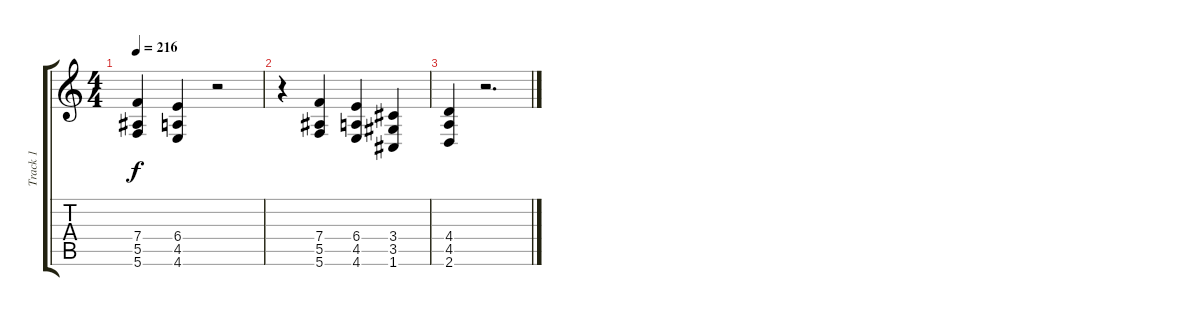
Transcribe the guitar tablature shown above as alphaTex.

\track ("Track 1" "Track 1") {instrument overdrivenguitar}
\staff {score tabs}
\tuning (C4 G3 Eb3 Bb2 F2 C2) {hide}
\ts (4 4)
\tempo 216
\clef g2
\ks c
(7.4 5.5 5.6).4{dy f} (6.4 4.5 4.6).4 r.2 |
r.4 (7.4 5.5 5.6).4 (6.4 4.5 4.6).4 (3.4 3.5 1.6).4 |
(4.4 4.5 2.6).4 r.2{d}
